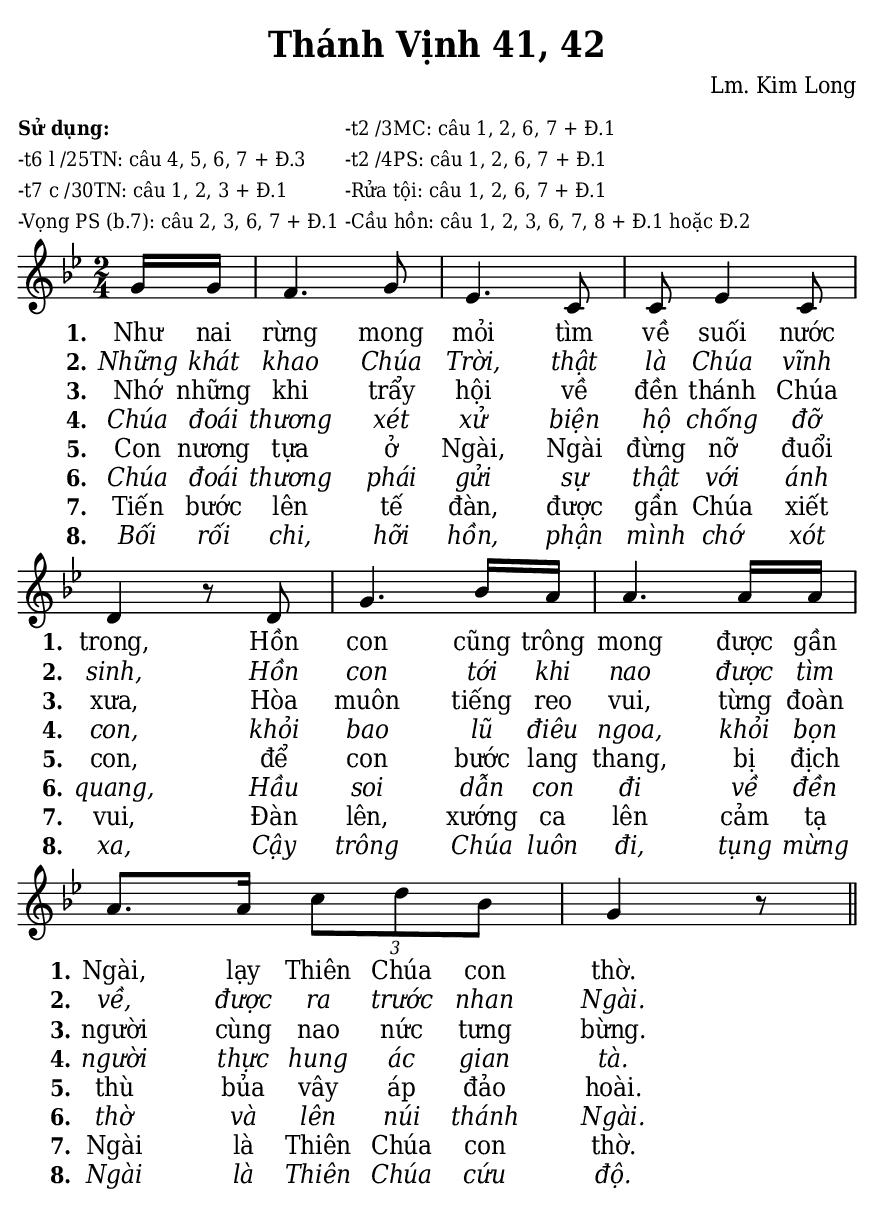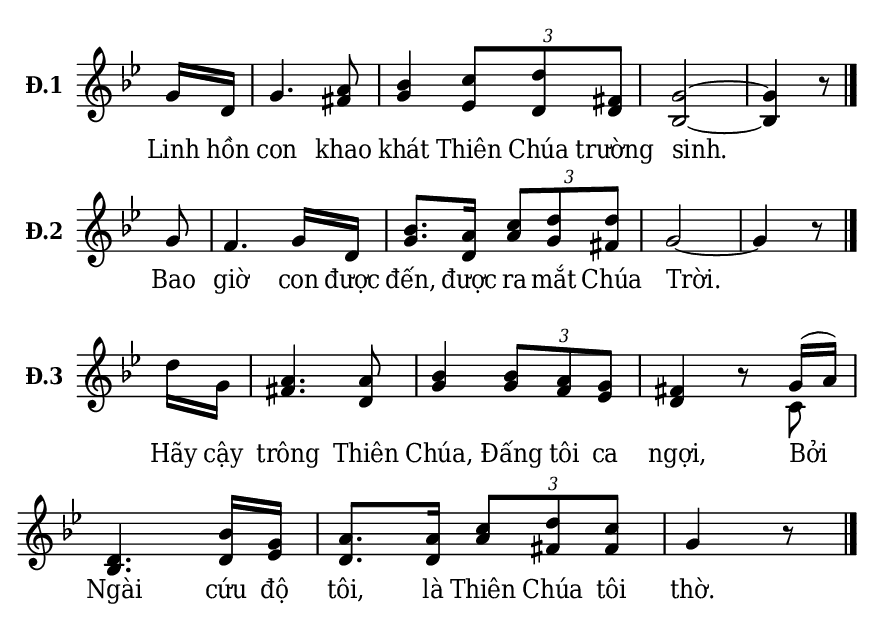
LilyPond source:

% Cài đặt chung
\version "2.22.1"
\include "english.ly"

\header {
  title = "Thánh Vịnh 41, 42"
  composer = "Lm. Kim Long"
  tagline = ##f
}

% mã nguồn cho những chức năng chưa hỗ trợ trong phiên bản lilypond hiện tại
% cung cấp bởi cộng đồng lilypond khi gửi email đến lilypond-user@gnu.org
% in số phiên khúc trên mỗi dòng
#(define (add-grob-definition grob-name grob-entry)
     (set! all-grob-descriptions
           (cons ((@@ (lily) completize-grob-entry)
                  (cons grob-name grob-entry))
                 all-grob-descriptions)))

#(add-grob-definition
    'StanzaNumberSpanner
    `((direction . ,LEFT)
      (font-series . bold)
      (padding . 1.0)
      (side-axis . ,X)
      (stencil . ,ly:text-interface::print)
      (X-offset . ,ly:side-position-interface::x-aligned-side)
      (Y-extent . ,grob::always-Y-extent-from-stencil)
      (meta . ((class . Spanner)
               (interfaces . (font-interface
                              side-position-interface
                              stanza-number-interface
                              text-interface))))))

\layout {
    \context {
      \Global
      \grobdescriptions #all-grob-descriptions
    }
    \context {
      \Score
      \remove Stanza_number_align_engraver
      \consists
        #(lambda (context)
           (let ((texts '())
                 (syllables '()))
             (make-engraver
              (acknowledgers
               ((stanza-number-interface engraver grob source-engraver)
                  (set! texts (cons grob texts)))
               ((lyric-syllable-interface engraver grob source-engraver)
                  (set! syllables (cons grob syllables))))
              ((stop-translation-timestep engraver)
                 (for-each
                  (lambda (text)
                    (for-each
                     (lambda (syllable)
                       (ly:pointer-group-interface::add-grob
                        text
                        'side-support-elements
                        syllable))
                     syllables))
                  texts)
                 (set! syllables '())))))
    }
    \context {
      \Lyrics
      \remove Stanza_number_engraver
      \consists
        #(lambda (context)
           (let ((text #f)
                 (last-stanza #f))
             (make-engraver
              ((process-music engraver)
                 (let ((stanza (ly:context-property context 'stanza #f)))
                   (if (and stanza (not (equal? stanza last-stanza)))
                       (let ((column (ly:context-property context
'currentCommandColumn)))
                         (set! last-stanza stanza)
                         (if text
                             (ly:spanner-set-bound! text RIGHT column))
                         (set! text (ly:engraver-make-grob engraver
'StanzaNumberSpanner '()))
                         (ly:grob-set-property! text 'text stanza)
                         (ly:spanner-set-bound! text LEFT column)))))
              ((finalize engraver)
                 (if text
                     (let ((column (ly:context-property context
'currentCommandColumn)))
                       (ly:spanner-set-bound! text RIGHT column)))))))
      \override StanzaNumberSpanner.horizon-padding = 10000
    }
}

stanzaReminderOff =
  \temporary \override StanzaNumberSpanner.after-line-breaking =
     #(lambda (grob)
        ;; Can be replaced with (not (first-broken-spanner? grob)) in 2.23.
        (if (let ((siblings (ly:spanner-broken-into (ly:grob-original grob))))
              (and (pair? siblings)
                   (not (eq? grob (car siblings)))))
            (ly:grob-suicide! grob)))

stanzaReminderOn = \undo \stanzaReminderOff
% kết thúc mã nguồn

% Nhạc
nhacPhanMot = \relative c'' {
  \key bf \major
  \time 2/4
  \partial 8 g16 g |
  f4. g8 |
  ef4. c8 |
  c ef4 c8 |
  d4 r8 d |
  g4. bf16 a |
  a4. a16 a |
  a8. a16 \tuplet 3/2 { c8 d bf } |
  g4 r8 \bar "||"
}

nhacPhanHai = \relative c'' {
  \key bf \major
  \time 2/4
  \partial 8 g16 d |
  g4.
  <<
    {
      a8 |
      bf4 \tuplet 3/2 { c8 d fs, } |
      g2 ~ |
      g4 r8 \bar "|."
    }
    {
      fs8 |
      g4 \tuplet 3/2 { ef8 d d } |
      bf2 ~ |
      bf4 r8
    }
  >>
}

nhacPhanBa = \relative c'' {
  \key bf \major
  \time 2/4
  \partial 8 g8 |
  f4. g16 d |
  <<
    {
      bf'8. a16 \tuplet 3/2 { c8 d d }
    }
    {
      g,8. d16 \tuplet 3/2 { a'8 g fs }
    }
  >>
  g2 ~ |
  g4 r8 \bar "|."
}

nhacPhanBon = \relative c'' {
  \key bf \major
  \time 2/4
  \partial 8 d16 g, |
  <<
    {
      a4. a8 |
      bf4 \tuplet 3/2 { bf8 a g } |
      fs4 r8
    }
    {
      fs4. d8 |
      g4 \tuplet 3/2 { g8 f ef } |
      d4 r8
    }
  >>
  <<
    {
      \voiceOne
      g16 (a)
    }
    \new Voice = "splitpart" {
      \voiceTwo
      c,8
    }
  >>
  \oneVoice
  <<
    {
      d4. bf'16 g |
      a8. a16 \tuplet 3/2 { c8 d c }
    }
    {
      bf,4. d16 ef |
      d8. d16 \tuplet 3/2 { a'8 fs fs }
    }
  >>
  g4 r8 \bar "|."
}

% Lời
loiPhanMot = \lyricmode {
  <<
    {
      \set stanza = "1."
      Như nai rừng mong mỏi tìm về suối nước trong,
      Hồn con cũng trông mong được gần Ngài, lạy Thiên Chúa con thờ.
    }
    \new Lyrics {
	    \set associatedVoice = "beSop"
	    \set stanza = "2."
      \override Lyrics.LyricText.font-shape = #'italic
      Những khát khao Chúa Trời, thật là Chúa vĩnh sinh,
      Hồn con tới khi nao được tìm về, được ra trước nhan Ngài.
    }
    \new Lyrics {
	    \set associatedVoice = "beSop"
	    \set stanza = "3."
      Nhớ những khi trẩy hội về đền thánh Chúa xưa,
      Hòa muôn tiếng reo vui, từng đoàn người cùng nao nức tưng bừng.
    }
    \new Lyrics {
	    \set associatedVoice = "beSop"
	    \set stanza = "4."
      \override Lyrics.LyricText.font-shape = #'italic
      Chúa đoái thương xét xử biện hộ chống đỡ con,
      khỏi bao lũ điêu ngoa, khỏi bọn người thực hung ác gian tà.
    }
    \new Lyrics {
	    \set associatedVoice = "beSop"
	    \set stanza = "5."
      Con nương tựa ở Ngài, Ngài đừng nỡ đuổi con,
      để con bước lang thang, bị địch thù bủa vây áp đảo hoài.
    }
    \new Lyrics {
	    \set associatedVoice = "beSop"
	    \set stanza = "6."
      \override Lyrics.LyricText.font-shape = #'italic
      Chúa đoái thương phái gửi sự thật với ánh quang,
      Hầu soi dẫn con đi về đền thờ và lên núi thánh Ngài.
    }
    \new Lyrics {
	    \set associatedVoice = "beSop"
	    \set stanza = "7."
      Tiến bước lên tế đàn, được gần Chúa xiết vui,
      Đàn lên, xướng ca lên cảm tạ Ngài là Thiên Chúa con thờ.
    }
    \new Lyrics {
	    \set associatedVoice = "beSop"
	    \set stanza = "8."
      \override Lyrics.LyricText.font-shape = #'italic
      Bối rối chi, hỡi hồn, phận mình chớ xót xa,
      Cậy trông Chúa luôn đi, tụng mừng Ngài là Thiên Chúa cứu độ.
    }
  >>
}

loiPhanHai = \lyricmode {
  Linh hồn con khao khát Thiên Chúa trường sinh.
}

loiPhanBa = \lyricmode {
  Bao giờ con được đến, được ra mắt Chúa Trời.
}

loiPhanBon = \lyricmode {
  Hãy cậy trông Thiên Chúa, Đấng tôi ca ngợi,
  Bởi Ngài cứu độ tôi, là Thiên Chúa tôi thờ.
}


% Dàn trang
\paper {
  #(set-paper-size "a5")
  top-margin = 3\mm
  bottom-margin = 3\mm
  left-margin = 3\mm
  right-margin = 3\mm
  indent = #0
  #(define fonts
	 (make-pango-font-tree "Deja Vu Serif Condensed"
	 		       "Deja Vu Serif Condensed"
			       "Deja Vu Serif Condensed"
			       (/ 20 20)))
  print-page-number = ##f
  ragged-bottom = ##t
}

\markup {
  \vspace #1
  %\fill-line {
    \column {
      \left-align {
        \line { \bold \small "Sử dụng:" }
        \line { \small "-t6 l /25TN: câu 4, 5, 6, 7 + Đ.3" }
        \line { \small "-t7 c /30TN: câu 1, 2, 3 + Đ.1" }
        \line { \small "-Vọng PS (b.7): câu 2, 3, 6, 7 + Đ.1" }
      }
    }
    \column {
      \left-align {
        \line { \small "-t2 /3MC: câu 1, 2, 6, 7 + Đ.1" }
        \line { \small "-t2 /4PS: câu 1, 2, 6, 7 + Đ.1" }
        \line { \small "-Rửa tội: câu 1, 2, 6, 7 + Đ.1" }
        \line { \small "-Cầu hồn: câu 1, 2, 3, 6, 7, 8 + Đ.1 hoặc Đ.2" }
      }
    }
  %}
}

\score {
  <<
    \new Staff <<
        \clef treble
        \new Voice = beSop {
          \nhacPhanMot
        }
      \new Lyrics \lyricsto beSop \loiPhanMot
    >>
  >>
  \layout {
    \override Lyrics.LyricSpace.minimum-distance = #1
    \override Score.BarNumber.break-visibility = ##(#f #f #f)
    \override Score.SpacingSpanner.uniform-stretching = ##t
    ragged-last = ##f
  }
}

\score {
  <<
    \new Staff \with {
      \remove "Time_signature_engraver"
      instrumentName = \markup { \bold "Đ.1" }} <<
        \clef treble
        \new Voice = beSop {
          \nhacPhanHai
        }
      \new Lyrics \lyricsto beSop \loiPhanHai
    >>
  >>
  \layout {
    indent = 10
    \override Lyrics.LyricSpace.minimum-distance = #0.6
    \override Score.BarNumber.break-visibility = ##(#f #f #f)
    \override Score.SpacingSpanner.uniform-stretching = ##t
    ragged-last = ##f
  }
}

\score {
  <<
    \new Staff \with {
      \remove "Time_signature_engraver"
      instrumentName = \markup { \bold "Đ.2" }} <<
        \clef treble
        \new Voice = beSop {
          \nhacPhanBa
        }
      \new Lyrics \lyricsto beSop \loiPhanBa
    >>
  >>
  \layout {
    indent = 10
    \override Lyrics.LyricSpace.minimum-distance = #0.45
    \override Score.BarNumber.break-visibility = ##(#f #f #f)
    \override Score.SpacingSpanner.uniform-stretching = ##t
    ragged-last = ##f
  }
}

\score {
  <<
    \new Staff \with {
      \remove "Time_signature_engraver"
      instrumentName = \markup { \bold "Đ.3" }} <<
        \clef treble
        \new Voice = beSop {
          \nhacPhanBon
        }
      \new Lyrics \lyricsto beSop \loiPhanBon
    >>
  >>
  \layout {
    indent = 10
    \override Lyrics.LyricSpace.minimum-distance = #0.6
    \override Score.BarNumber.break-visibility = ##(#f #f #f)
    \override Score.SpacingSpanner.uniform-stretching = ##t
    ragged-last = ##f
  }
}
